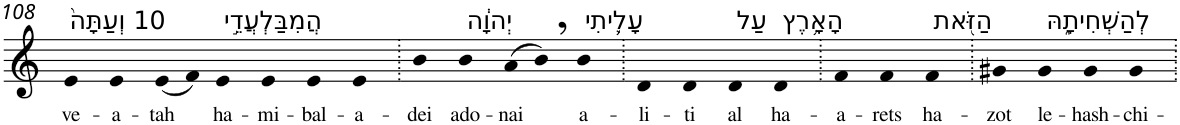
**kern	**text
*part1	*part1
*staff1	*staff1
*I"Piano	*
*I'Pno	*
!!LO:PB:g=z
*clefG2	*
*k[]	*
=108	=108
!LO:TX:a:t=10 וְעַתָּה֙	!
!	!LO:LY:b
4e	ve-
!	!LO:LY:b
4e	-a-
!	!LO:LY:b
(8e	-tah
8f)	.
!LO:TX:a:t=הֲמִבַּלְעֲדֵ֣י	!
!	!LO:LY:b
4e	ha-
!	!LO:LY:b
4e	-mi-
!	!LO:LY:b
4e	-bal-
!	!LO:LY:b
4e	-a-
=109.	=109.
!	!LO:LY:b
4b	-dei
!LO:TX:a:t=יְהוָ֔ה	!
!	!LO:LY:b
4b	ado-
!	!LO:LY:b
(8a	-nai
8b,)	.
!LO:TX:a:t=עָלִ֛יתִי	!
!	!LO:LY:b
4b	a-
=110.	=110.
!	!LO:LY:b
4d	-li-
!	!LO:LY:b
4d	-ti
!LO:TX:a:t=עַל	!
!	!LO:LY:b
4d	al
!LO:TX:a:t=הָאָ֥רֶץ	!
!	!LO:LY:b
4d	ha-
=111.	=111.
!	!LO:LY:b
4f	-a-
!	!LO:LY:b
4f	-rets
!LO:TX:a:t=הַזֹּ֖את	!
!	!LO:LY:b
4f	ha-
=112.	=112.
!	!LO:LY:b
4g#X	-zot
!LO:TX:a:t=לְהַשְׁחִיתָ֑הּ	!
!	!LO:LY:b
4g#	le-
!	!LO:LY:b
4g#	-hash-
!	!LO:LY:b
4g#	-chi-
=.	=.
*-	*-
